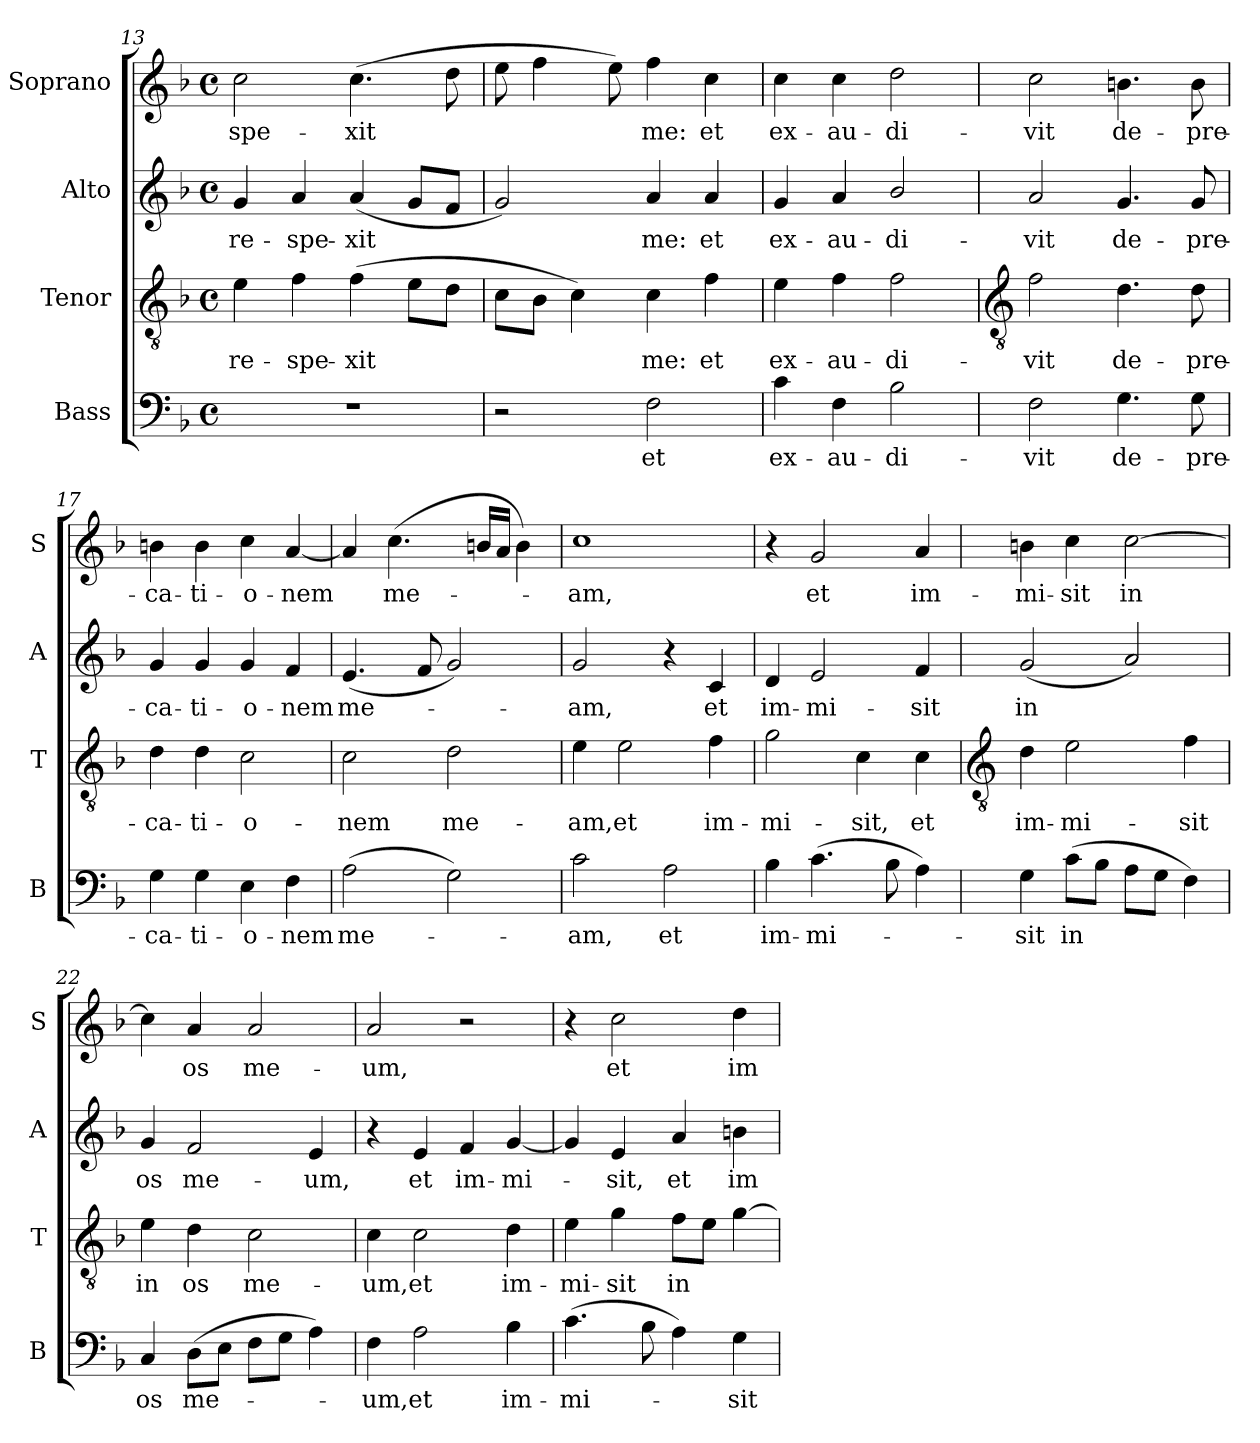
**kern	**text	**kern	**text	**kern	**text	**kern	**text
*part4	*part4	*part3	*part3	*part2	*part2	*part1	*part1
*staff4	*staff4	*staff3	*staff3	*staff2	*staff2	*staff1	*staff1
*I"Bass	*	*I"Tenor	*	*I"Alto	*	*I"Soprano	*
*I'B	*	*I'T	*	*I'A	*	*I'S	*
*clefF4	*	*clefGv2	*	*clefG2	*	*clefG2	*
*k[b-]	*	*k[b-]	*	*k[b-]	*	*k[b-]	*
*F:	*	*F:	*	*F:	*	*F:	*
*M4/4	*	*M4/4	*	*M4/4	*	*M4/4	*
*met(c)	*	*met(c)	*	*met(c)	*	*met(c)	*
=13	=13	=13	=13	=13	=13	=13	=13
!	!	!	!LO:LY:b	!	!LO:LY:b	!	!LO:LY:b
1r	.	4e	re-	4g	re-	2cc	-spe-
!	!	!	!LO:LY:b	!	!LO:LY:b	!	!
.	.	4f	-spe-	4a	-spe-	.	.
!	!	!	!LO:LY:b	!	!LO:LY:b	!	!LO:LY:b
.	.	(>4f	-xit	(<4a	-xit	(>4.cc	-xit
.	.	8eL	.	8gL	.	.	.
.	.	8dJ	.	8fJ	.	8dd	.
=14	=14	=14	=14	=14	=14	=14	=14
2r	.	8cL	.	2g)	.	8ee	.
.	.	8B-J	.	.	.	4ff	.
.	.	4c)	.	.	.	.	.
.	.	.	.	.	.	8ee)	.
!	!LO:LY:b	!	!LO:LY:b	!	!LO:LY:b	!	!LO:LY:b
2F	et	4c	me:	4a	me:	4ff	me:
!	!	!	!LO:LY:b	!	!LO:LY:b	!	!LO:LY:b
.	.	4f	et	4a	et	4cc	et
=15	=15	=15	=15	=15	=15	=15	=15
!	!LO:LY:b	!	!LO:LY:b	!	!LO:LY:b	!	!LO:LY:b
4c	ex-	4e	ex-	4g	ex-	4cc	ex-
!	!LO:LY:b	!	!LO:LY:b	!	!LO:LY:b	!	!LO:LY:b
4F	-au-	4f	-au-	4a	-au-	4cc	-au-
!	!LO:LY:b	!	!LO:LY:b	!	!LO:LY:b	!	!LO:LY:b
2B-	-di-	2f	-di-	2b-/	-di-	2dd	-di-
!!LO:LB:g=z
=16	=16	=16	=16	=16	=16	=16	=16
*	*	*clefGv2	*	*	*	*	*
!	!LO:LY:b	!	!LO:LY:b	!	!LO:LY:b	!	!LO:LY:b
2F	-vit	2f	-vit	2a	-vit	2cc	-vit
!	!LO:LY:b	!	!LO:LY:b	!	!LO:LY:b	!	!LO:LY:b
4.G	de-	4.d	de-	4.g	de-	4.bn	de-
!	!LO:LY:b	!	!LO:LY:b	!	!LO:LY:b	!	!LO:LY:b
8G	-pre-	8d	-pre-	8g	-pre-	8b	-pre-
=17	=17	=17	=17	=17	=17	=17	=17
!	!LO:LY:b	!	!LO:LY:b	!	!LO:LY:b	!	!LO:LY:b
4G	-ca-	4d	-ca-	4g	-ca-	4bn	-ca-
!	!LO:LY:b	!	!LO:LY:b	!	!LO:LY:b	!	!LO:LY:b
4G	-ti-	4d	-ti-	4g	-ti-	4b	-ti-
!	!LO:LY:b	!	!LO:LY:b	!	!LO:LY:b	!	!LO:LY:b
4E	-o-	2c	-o-	4g	-o-	4cc	-o-
!	!LO:LY:b	!	!	!	!LO:LY:b	!	!LO:LY:b
4F	-nem	.	.	4f	-nem	[4a	-nem
=18	=18	=18	=18	=18	=18	=18	=18
!	!LO:LY:b	!	!LO:LY:b	!	!LO:LY:b	!	!
(>2A	me-	2c	-nem	(<4.e	me-	4a]	.
!	!	!	!	!	!	!	!LO:LY:b
.	.	.	.	.	.	(>4.cc	me-
.	.	.	.	8f	.	.	.
!	!	!	!LO:LY:b	!	!	!	!
2G)	.	2d	me-	2g)	.	.	.
.	.	.	.	.	.	16bnLL	.
.	.	.	.	.	.	16aJJ	.
.	.	.	.	.	.	4b)	.
=19	=19	=19	=19	=19	=19	=19	=19
!	!LO:LY:b	!	!LO:LY:b	!	!LO:LY:b	!	!LO:LY:b
2c	am,	4e	-am,	2g	am,	1cc	am,
!	!	!	!LO:LY:b	!	!	!	!
.	.	2e	et	.	.	.	.
!	!LO:LY:b	!	!	!	!	!	!
2A	et	.	.	4r	.	.	.
!	!	!	!LO:LY:b	!	!LO:LY:b	!	!
.	.	4f	im-	4c	et	.	.
=20	=20	=20	=20	=20	=20	=20	=20
!	!LO:LY:b	!	!LO:LY:b	!	!LO:LY:b	!	!
4B-	im-	2g	-mi-	4d	im-	4r	.
!	!LO:LY:b	!	!	!	!LO:LY:b	!	!LO:LY:b
(>4.c	-mi-	.	.	2e	-mi-	2g	et
!	!	!	!LO:LY:b	!	!	!	!
.	.	4c	-sit,	.	.	.	.
8B-	.	.	.	.	.	.	.
!	!	!	!LO:LY:b	!	!LO:LY:b	!	!LO:LY:b
4A)	.	4c	et	4f	-sit	4a	im-
!!LO:LB:g=z
=21	=21	=21	=21	=21	=21	=21	=21
*	*	*clefGv2	*	*	*	*	*
!	!LO:LY:b	!	!LO:LY:b	!	!LO:LY:b	!	!LO:LY:b
4G	sit	4d	im-	(<2g	in	4bn	-mi-
!	!LO:LY:b	!	!LO:LY:b	!	!	!	!LO:LY:b
(>8cL	in	2e	-mi-	.	.	4cc	-sit
8B-J	.	.	.	.	.	.	.
!	!	!	!	!	!	!	!LO:LY:b
8AL	.	.	.	2a)	.	[2cc	in
8GJ	.	.	.	.	.	.	.
!	!	!	!LO:LY:b	!	!	!	!
4F)	.	4f	-sit	.	.	.	.
=22	=22	=22	=22	=22	=22	=22	=22
!	!LO:LY:b	!	!LO:LY:b	!	!LO:LY:b	!	!
4C	os	4e	in	4g	os	4cc]	.
!	!LO:LY:b	!	!LO:LY:b	!	!LO:LY:b	!	!LO:LY:b
(>8DL	me-	4d	os	2f	me-	4a	os
8EJ	.	.	.	.	.	.	.
!	!	!	!LO:LY:b	!	!	!	!LO:LY:b
8FL	.	2c	me-	.	.	2a	me-
8GJ	.	.	.	.	.	.	.
!	!	!	!	!	!LO:LY:b	!	!
4A)	.	.	.	4e	-um,	.	.
=23	=23	=23	=23	=23	=23	=23	=23
!	!LO:LY:b	!	!LO:LY:b	!	!	!	!LO:LY:b
4F	um,	4c	-um,	4r	.	2a	-um,
!	!LO:LY:b	!	!LO:LY:b	!	!LO:LY:b	!	!
2A	et	2c	et	4e	et	.	.
!	!	!	!	!	!LO:LY:b	!	!
.	.	.	.	4f	im-	2r	.
!	!LO:LY:b	!	!LO:LY:b	!	!LO:LY:b	!	!
4B-	im-	4d	im-	[4g	-mi-	.	.
=24	=24	=24	=24	=24	=24	=24	=24
!	!LO:LY:b	!	!LO:LY:b	!	!	!	!
(>4.c	-mi-	4e	-mi-	4g]	.	4r	.
!	!	!	!LO:LY:b	!	!LO:LY:b	!	!LO:LY:b
.	.	4g	-sit	4e	sit,	2cc	et
8B-	.	.	.	.	.	.	.
!	!	!	!LO:LY:b	!	!LO:LY:b	!	!
4A)	.	8fL	in	4a	et	.	.
.	.	8eJ	.	.	.	.	.
!	!LO:LY:b	!	!	!	!LO:LY:b	!	!LO:LY:b
4G	sit	[4g	.	4bn	im-	4dd	im-
=	=	=	=	=	=	=	=
*-	*-	*-	*-	*-	*-	*-	*-
